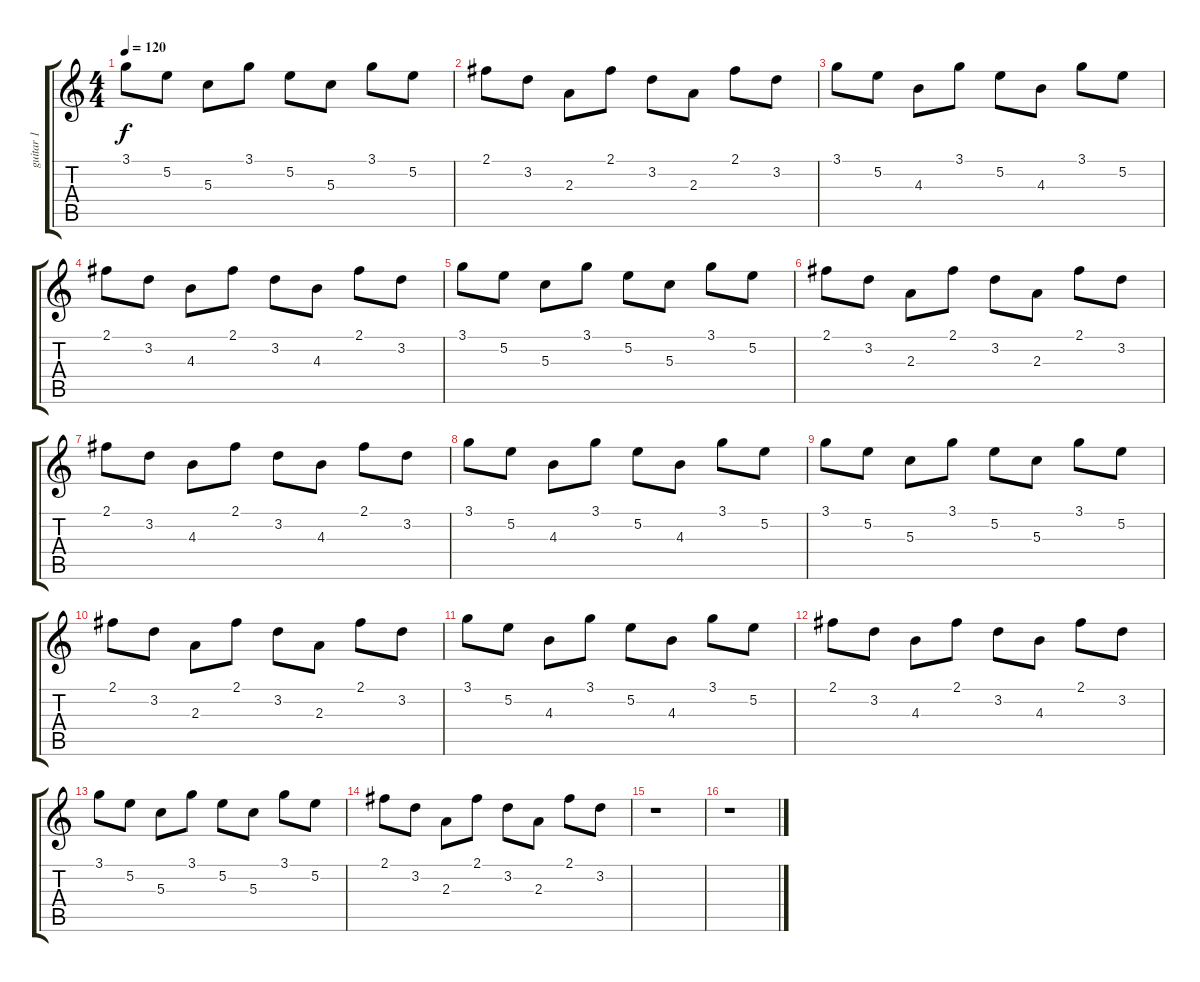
\track ("guitar 1" "guitar 1") {instrument acousticguitarsteel}
\staff {score tabs}
\tuning (E4 B3 G3 D3 A2 E2) {hide}
\ts (4 4)
\tempo 120
\clef g2
\ks c
3.1.8{dy f} 5.2.8 5.3.8 3.1.8 5.2.8 5.3.8 3.1.8 5.2.8 |
2.1.8 3.2.8 2.3.8 2.1.8 3.2.8 2.3.8 2.1.8 3.2.8 |
3.1.8 5.2.8 4.3.8 3.1.8 5.2.8 4.3.8 3.1.8 5.2.8 |
2.1.8 3.2.8 4.3.8 2.1.8 3.2.8 4.3.8 2.1.8 3.2.8 |
3.1.8 5.2.8 5.3.8 3.1.8 5.2.8 5.3.8 3.1.8 5.2.8 |
2.1.8 3.2.8 2.3.8 2.1.8 3.2.8 2.3.8 2.1.8 3.2.8 |
2.1.8 3.2.8 4.3.8 2.1.8 3.2.8 4.3.8 2.1.8 3.2.8 |
3.1.8 5.2.8 4.3.8 3.1.8 5.2.8 4.3.8 3.1.8 5.2.8 |
3.1.8 5.2.8 5.3.8 3.1.8 5.2.8 5.3.8 3.1.8 5.2.8 |
2.1.8 3.2.8 2.3.8 2.1.8 3.2.8 2.3.8 2.1.8 3.2.8 |
3.1.8 5.2.8 4.3.8 3.1.8 5.2.8 4.3.8 3.1.8 5.2.8 |
2.1.8 3.2.8 4.3.8 2.1.8 3.2.8 4.3.8 2.1.8 3.2.8 |
3.1.8 5.2.8 5.3.8 3.1.8 5.2.8 5.3.8 3.1.8 5.2.8 |
2.1.8 3.2.8 2.3.8 2.1.8 3.2.8 2.3.8 2.1.8 3.2.8 |
r.1 |
r.1
